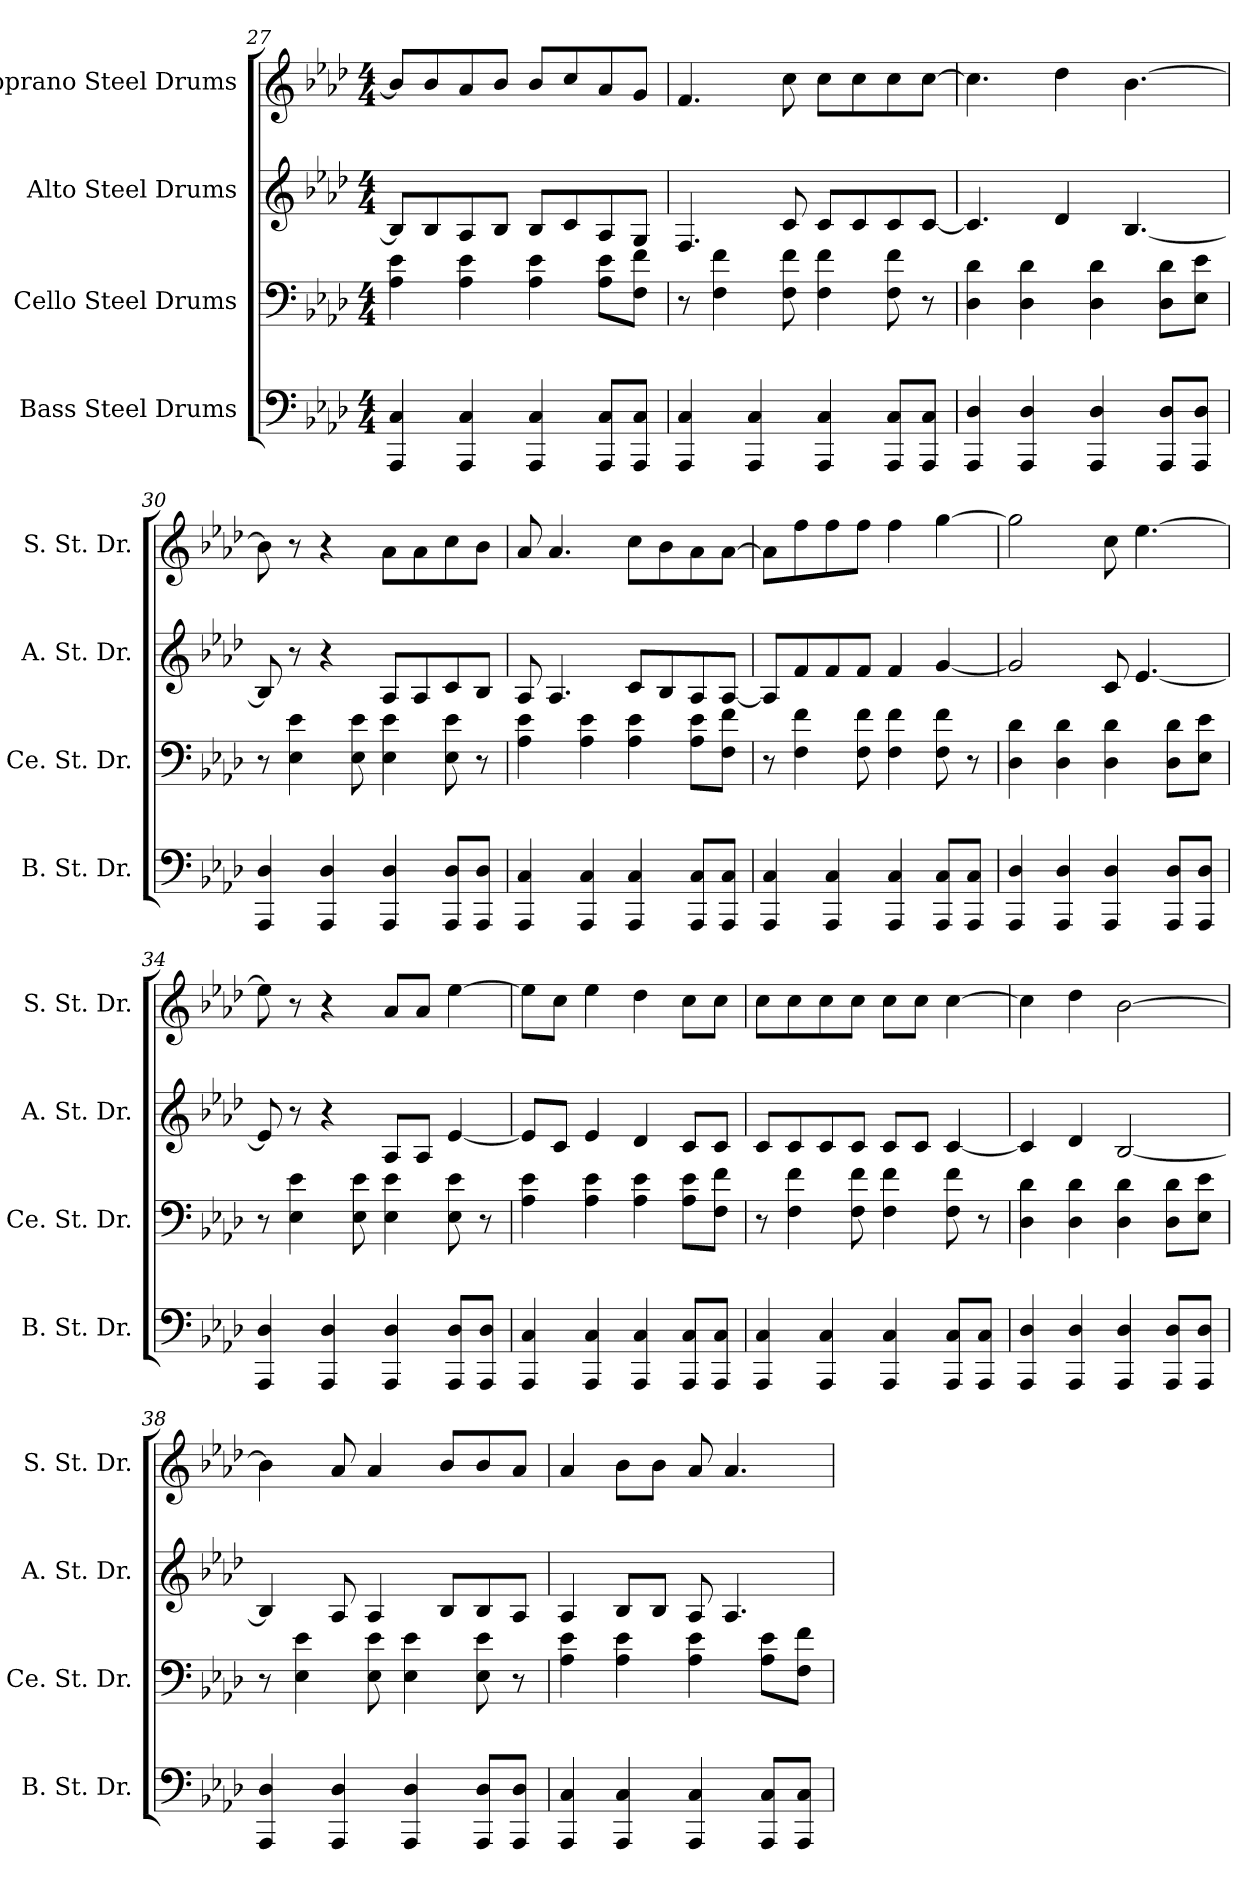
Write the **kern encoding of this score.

**kern	**kern	**kern	**kern
*part4	*part3	*part2	*part1
*staff4	*staff3	*staff2	*staff1
*I"Bass Steel Drums	*I"Cello Steel Drums	*I"Alto Steel Drums	*I"Soprano Steel Drums
*I'B. St. Dr.	*I'Ce. St. Dr.	*I'A. St. Dr.	*I'S. St. Dr.
!!LO:LB:g=z
*clefF4	*clefF4	*clefG2	*clefG2
*k[b-e-a-d-]	*k[b-e-a-d-]	*k[b-e-a-d-]	*k[b-e-a-d-]
*M4/4	*M4/4	*M4/4	*M4/4
=27	=27	=27	=27
4AAA-/ 4C/	4A-\ 4e-\	8B-/L]	8b-/L]
.	.	8B-/	8b-/
4AAA-/ 4C/	4A-\ 4e-\	8A-/	8a-/
.	.	8B-/J	8b-/J
4AAA-/ 4C/	4A-\ 4e-\	8B-/L	8b-/L
.	.	8c/	8cc/
8AAA-/ 8C/L	8A-\ 8e-\L	8A-/	8a-/
8AAA-/ 8C/J	8F\ 8f\J	8G/J	8g/J
=28	=28	=28	=28
4AAA-/ 4C/	8r	4.F/	4.f/
.	4F\ 4f\	.	.
4AAA-/ 4C/	.	.	.
.	8F\ 8f\	8c/	8cc\
4AAA-/ 4C/	4F\ 4f\	8c/L	8cc\L
.	.	8c/	8cc\
8AAA-/ 8C/L	8F\ 8f\	8c/	8cc\
8AAA-/ 8C/J	8r	[8c/J	[8cc\J
=29	=29	=29	=29
4AAA-/ 4D-/	4D-\ 4d-\	4.c/]	4.cc\]
4AAA-/ 4D-/	4D-\ 4d-\	.	.
.	.	4d-/	4dd-\
4AAA-/ 4D-/	4D-\ 4d-\	.	.
.	.	[4.B-/	[4.b-\
8AAA-/ 8D-/L	8D-\ 8d-\L	.	.
8AAA-/ 8D-/J	8E-\ 8e-\J	.	.
=30	=30	=30	=30
4AAA-/ 4D-/	8r	8B-/]	8b-\]
.	4E-\ 4e-\	8r	8r
4AAA-/ 4D-/	.	4r	4r
.	8E-\ 8e-\	.	.
4AAA-/ 4D-/	4E-\ 4e-\	8A-/L	8a-\L
.	.	8A-/	8a-\
8AAA-/ 8D-/L	8E-\ 8e-\	8c/	8cc\
8AAA-/ 8D-/J	8r	8B-/J	8b-\J
!!LO:LB:g=z
=31	=31	=31	=31
4AAA-/ 4C/	4A-\ 4e-\	8A-/	8a-/
.	.	4.A-/	4.a-/
4AAA-/ 4C/	4A-\ 4e-\	.	.
4AAA-/ 4C/	4A-\ 4e-\	8c/L	8cc\L
.	.	8B-/	8b-\
8AAA-/ 8C/L	8A-\ 8e-\L	8A-/	8a-\
8AAA-/ 8C/J	8F\ 8f\J	[8A-/J	[8a-\J
=32	=32	=32	=32
4AAA-/ 4C/	8r	8A-/L]	8a-\L]
.	4F\ 4f\	8f/	8ff\
4AAA-/ 4C/	.	8f/	8ff\
.	8F\ 8f\	8f/J	8ff\J
4AAA-/ 4C/	4F\ 4f\	4f/	4ff\
8AAA-/ 8C/L	8F\ 8f\	[4g/	[4gg\
8AAA-/ 8C/J	8r	.	.
=33	=33	=33	=33
4AAA-/ 4D-/	4D-\ 4d-\	2g/]	2gg\]
4AAA-/ 4D-/	4D-\ 4d-\	.	.
4AAA-/ 4D-/	4D-\ 4d-\	8c/	8cc\
.	.	[4.e-/	[4.ee-\
8AAA-/ 8D-/L	8D-\ 8d-\L	.	.
8AAA-/ 8D-/J	8E-\ 8e-\J	.	.
=34	=34	=34	=34
4AAA-/ 4D-/	8r	8e-/]	8ee-\]
.	4E-\ 4e-\	8r	8r
4AAA-/ 4D-/	.	4r	4r
.	8E-\ 8e-\	.	.
4AAA-/ 4D-/	4E-\ 4e-\	8A-/L	8a-/L
.	.	8A-/J	8a-/J
8AAA-/ 8D-/L	8E-\ 8e-\	[4e-/	[4ee-\
8AAA-/ 8D-/J	8r	.	.
!!LO:PB:g=z
=35	=35	=35	=35
4AAA-/ 4C/	4A-\ 4e-\	8e-/L]	8ee-\L]
.	.	8c/J	8cc\J
4AAA-/ 4C/	4A-\ 4e-\	4e-/	4ee-\
4AAA-/ 4C/	4A-\ 4e-\	4d-/	4dd-\
8AAA-/ 8C/L	8A-\ 8e-\L	8c/L	8cc\L
8AAA-/ 8C/J	8F\ 8f\J	8c/J	8cc\J
=36	=36	=36	=36
4AAA-/ 4C/	8r	8c/L	8cc\L
.	4F\ 4f\	8c/	8cc\
4AAA-/ 4C/	.	8c/	8cc\
.	8F\ 8f\	8c/J	8cc\J
4AAA-/ 4C/	4F\ 4f\	8c/L	8cc\L
.	.	8c/J	8cc\J
8AAA-/ 8C/L	8F\ 8f\	[4c/	[4cc\
8AAA-/ 8C/J	8r	.	.
=37	=37	=37	=37
4AAA-/ 4D-/	4D-\ 4d-\	4c/]	4cc\]
4AAA-/ 4D-/	4D-\ 4d-\	4d-/	4dd-\
4AAA-/ 4D-/	4D-\ 4d-\	[2B-/	[2b-\
8AAA-/ 8D-/L	8D-\ 8d-\L	.	.
8AAA-/ 8D-/J	8E-\ 8e-\J	.	.
=38	=38	=38	=38
4AAA-/ 4D-/	8r	4B-/]	4b-\]
.	4E-\ 4e-\	.	.
4AAA-/ 4D-/	.	8A-/	8a-/
.	8E-\ 8e-\	4A-/	4a-/
4AAA-/ 4D-/	4E-\ 4e-\	.	.
.	.	8B-/L	8b-/L
8AAA-/ 8D-/L	8E-\ 8e-\	8B-/	8b-/
8AAA-/ 8D-/J	8r	8A-/J	8a-/J
!!LO:LB:g=z
=39	=39	=39	=39
4AAA-/ 4C/	4A-\ 4e-\	4A-/	4a-/
4AAA-/ 4C/	4A-\ 4e-\	8B-/L	8b-\L
.	.	8B-/J	8b-\J
4AAA-/ 4C/	4A-\ 4e-\	8A-/	8a-/
.	.	4.A-/	4.a-/
8AAA-/ 8C/L	8A-\ 8e-\L	.	.
8AAA-/ 8C/J	8F\ 8f\J	.	.
=	=	=	=
*-	*-	*-	*-
